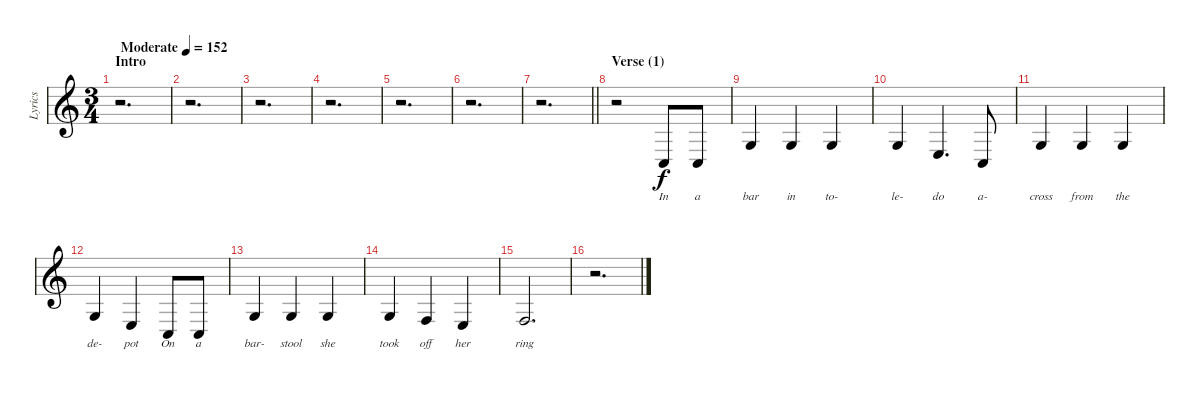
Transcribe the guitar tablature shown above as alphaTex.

\track ("Lyrics" "Lyrics") {instrument violin}
\staff {score}
\tuning (E4 B3 G3 D3 A2 E2) {hide}
\ts (3 4)
\section ("" "Intro")
\tempo (152 "Moderate")
\clef g2
\ks c
r.2{d dy f instrument violin} |
r.2{d} |
r.2{d} |
r.2{d} |
r.2{d} |
r.2{d} |
\barLineRight lightlight
r.2{d} |
\section ("" "Verse (1)")
r.2 3.5.8{lyrics (0 "In") lyrics (1 "") lyrics (2 "") lyrics (3 "") lyrics (4 "")} 3.5.8{lyrics (0 "a") lyrics (1 "") lyrics (2 "") lyrics (3 "") lyrics (4 "")} |
0.3.4{lyrics (0 "bar") lyrics (1 "") lyrics (2 "") lyrics (3 "") lyrics (4 "")} 0.3.4{lyrics (0 "in") lyrics (1 "") lyrics (2 "") lyrics (3 "") lyrics (4 "")} 0.3.4{lyrics (0 "to-") lyrics (1 "") lyrics (2 "") lyrics (3 "") lyrics (4 "")} |
0.3.4{lyrics (0 "le-") lyrics (1 "") lyrics (2 "") lyrics (3 "") lyrics (4 "")} 2.4.4{d lyrics (0 "do") lyrics (1 "") lyrics (2 "") lyrics (3 "") lyrics (4 "")} 3.5.8{lyrics (0 "a-") lyrics (1 "") lyrics (2 "") lyrics (3 "") lyrics (4 "")} |
0.3.4{lyrics (0 "cross") lyrics (1 "") lyrics (2 "") lyrics (3 "") lyrics (4 "")} 0.3.4{lyrics (0 "from") lyrics (1 "") lyrics (2 "") lyrics (3 "") lyrics (4 "")} 0.3.4{lyrics (0 "the") lyrics (1 "") lyrics (2 "") lyrics (3 "") lyrics (4 "")} |
0.3.4{lyrics (0 "de-") lyrics (1 "") lyrics (2 "") lyrics (3 "") lyrics (4 "")} 2.4.4{lyrics (0 "pot") lyrics (1 "") lyrics (2 "") lyrics (3 "") lyrics (4 "")} 3.5.8{lyrics (0 "On") lyrics (1 "") lyrics (2 "") lyrics (3 "") lyrics (4 "")} 3.5.8{lyrics (0 "a") lyrics (1 "") lyrics (2 "") lyrics (3 "") lyrics (4 "")} |
0.3.4{lyrics (0 "bar-") lyrics (1 "") lyrics (2 "") lyrics (3 "") lyrics (4 "")} 0.3.4{lyrics (0 "stool") lyrics (1 "") lyrics (2 "") lyrics (3 "") lyrics (4 "")} 0.3.4{lyrics (0 "she") lyrics (1 "") lyrics (2 "") lyrics (3 "") lyrics (4 "")} |
0.3.4{lyrics (0 "took") lyrics (1 "") lyrics (2 "") lyrics (3 "") lyrics (4 "")} 3.4.4{lyrics (0 "off") lyrics (1 "") lyrics (2 "") lyrics (3 "") lyrics (4 "")} 2.4.4{lyrics (0 "her") lyrics (1 "") lyrics (2 "") lyrics (3 "") lyrics (4 "")} |
3.4.2{d lyrics (0 "ring") lyrics (1 "") lyrics (2 "") lyrics (3 "") lyrics (4 "")} |
r.2{d}
